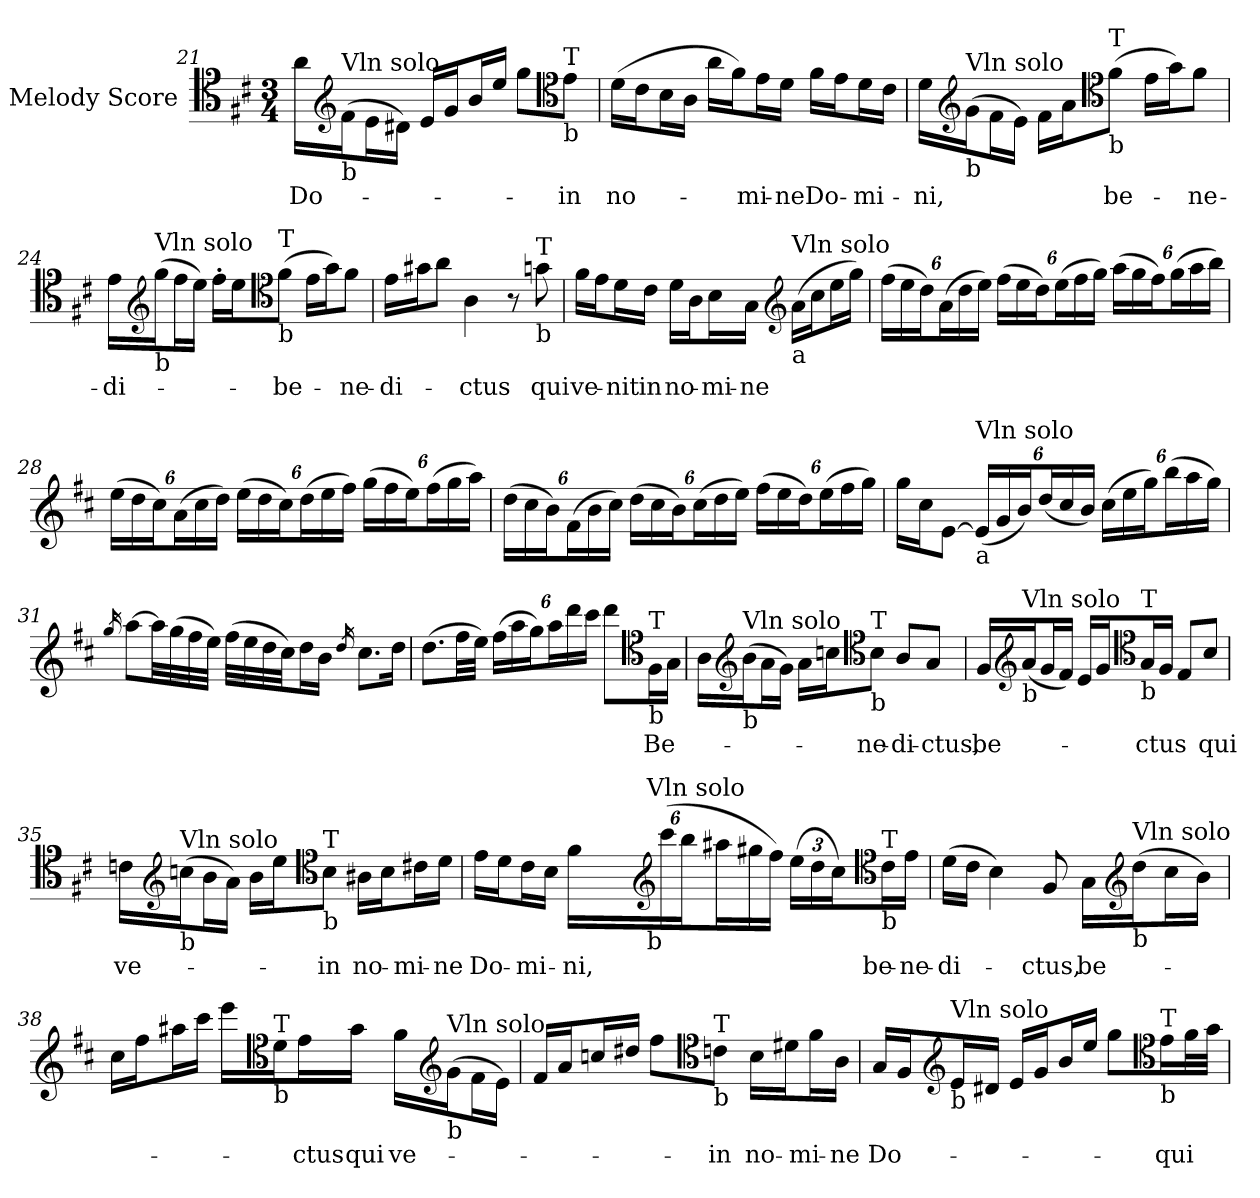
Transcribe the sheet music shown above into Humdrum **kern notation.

**kern	**text
*part1	*part1
*staff1	*staff1
*I"Melody Score	*
*clefC4	*
*k[f#c#]	*
*M3/4	*
=21	=21
!	!LO:LY:b
16a\LL	Do-
*clefG2	*
!LO:TX:a:t=Vln solo	!
!LO:TX:b:t=b	!
(16f#\J	.
16e\L	.
16d#X\JJ)	.
16e/LL	.
16g/J	.
16b/L	.
16ee/JJ	.
8gg\L	.
*clefC4	*
!LO:TX:a:t=T	!
!LO:TX:b:t=b	!
!	!LO:LY:b
8e\J	in
=22	=22
!	!LO:LY:b
(16d\LL	no-
16c#\J	.
16B\L	.
16A\JJ	.
16a\LL	.
16f#\J)	.
!	!LO:LY:b
16e\L	-mi-
!	!LO:LY:b
16d\JJ	-ne
!	!LO:LY:b
16f#\LL	Do-
16e\J	.
!	!LO:LY:b
16d\L	-mi-
16c#\JJ	.
=23	=23
!	!LO:LY:b
16d\LL	-ni,
*clefG2	*
!LO:TX:a:t=Vln solo	!
!LO:TX:b:t=b	!
(16g\J	.
16f#\L	.
16e\JJ)	.
16f#\LL	.
16a\J	.
*clefC4	*
!LO:TX:a:t=T	!
!LO:TX:b:t=b	!
!	!LO:LY:b
(8f#\J	be-
16e\LL	.
16g\J)	.
!	!LO:LY:b
8f#\J	-ne-
=24	=24
!	!LO:LY:b
16e\LL	-di-
*clefG2	*
!LO:TX:a:t=Vln solo	!
!LO:TX:b:t=b	!
(16gg\J	.
16ff#\L	.
16ee\JJ)	.
16ff#'\LL	.
16ee\J	.
*clefC4	*
!LO:TX:a:t=T	!
!LO:TX:b:t=b	!
!	!LO:LY:b
(8f#\J	be-
16e\LL	.
16g\J)	.
!	!LO:LY:b
8f#\J	-ne-
=25	=25
!	!LO:LY:b
16e\LL	-di-
16g#X\J	.
8a\J	.
!	!LO:LY:b
4A\	-ctus
8r	.
!LO:TX:a:t=T	!
!LO:TX:b:t=b	!
!	!LO:LY:b
8gn\	qui
=26	=26
!	!LO:LY:b
16f#\LL	ve-
16e\J	.
!	!LO:LY:b
16d\L	-nit
!	!LO:LY:b
16c#\JJ	in
!	!LO:LY:b
16d\LL	no-
16A\J	.
!	!LO:LY:b
16B\L	-mi-
!	!LO:LY:b
16G\JJ	-ne
*clefG2	*
!LO:TX:a:t=Vln solo	!
!LO:TX:b:t=a	!
(16a\LL	.
16cc#\J	.
16ee\L	.
16gg\JJ)	.
=27	=27
*Xbrackettup	*
(24ff#\LL	.
24ee\	.
24dd\J)	.
(24a\L	.
24dd\	.
24ee\JJ)	.
(24ff#\LL	.
24ee\	.
24dd\J)	.
(24ee\L	.
24ff#\	.
24gg\JJ)	.
(24aa\LL	.
24gg\	.
24ff#\J)	.
(24gg\L	.
24aa\	.
24bb\JJ)	.
=28	=28
(24ee\LL	.
24dd\	.
24cc#\J)	.
(24a\L	.
24cc#\	.
24dd\JJ)	.
(24ee\LL	.
24dd\	.
24cc#\J)	.
(24dd\L	.
24ee\	.
24ff#\JJ)	.
(24gg\LL	.
24ff#\	.
24ee\J)	.
(24ff#\L	.
24gg\	.
24aa\JJ)	.
=29	=29
(24dd\LL	.
24cc#\	.
24b\J)	.
(24f#\L	.
24b\	.
24cc#\JJ)	.
(24dd\LL	.
24cc#\	.
24b\J)	.
(24cc#\L	.
24dd\	.
24ee\JJ)	.
(24ff#\LL	.
24ee\	.
24dd\J)	.
(24ee\L	.
24ff#\	.
24gg\JJ)	.
=30	=30
16gg\LL	.
16cc#\J	.
[8e\J	.
!LO:TX:a:t=Vln solo	!
!LO:TX:b:t=a	!
(24e/LL]	.
24g/	.
24b/J)	.
(24dd/L	.
24cc#/	.
24b/JJ)	.
(24cc#\LL	.
24ee\	.
24gg\J)	.
(24bb\L	.
24aa\	.
24gg\JJ)	.
=31	=31
16qgg/	.
[8aa\L	.
32aa\LL]	.
(32gg\	.
32ff#\	.
32ee\JJJ)	.
(32ff#\LLL	.
32ee\	.
32dd\	.
32cc#\JJ)	.
16dd\L	.
16b\JJ	.
16qdd/	.
8.cc#\L	.
16dd\Jk	.
=32	=32
(8.dd\L	.
32ff#\LL	.
32ee\JJJ)	.
(24ff#\LL	.
24aa\	.
24gg\J)	.
24aa\L	.
24ddd\	.
24ccc#\JJ	.
8ddd\L	.
*clefC4	*
!LO:TX:a:t=T	!
!LO:TX:b:t=b	!
!	!LO:LY:b
16F#\L	Be-
16G\JJ	.
=33	=33
16A\LL	.
*clefG2	*
!LO:TX:a:t=Vln solo	!
!LO:TX:b:t=b	!
(16b\J	.
16a\L	.
16g\JJ)	.
16a\LL	.
16ccn\J	.
*clefC4	*
!LO:TX:a:t=T	!
!LO:TX:b:t=b	!
!	!LO:LY:b
8B\J	-ne-
!	!LO:LY:b
8A/L	-di-
!	!LO:LY:b
8G/J	-ctus,
=34	=34
!	!LO:LY:b
16F#/LL	be-
*clefG2	*
!LO:TX:a:t=Vln solo	!
!LO:TX:b:t=b	!
(16a/J	.
16g/L	.
16f#/JJ)	.
16e/LL	.
16g/J	.
*clefC4	*
!LO:TX:a:t=T	!
!LO:TX:b:t=b	!
!	!LO:LY:b
16G/L	-ctus
16F#/JJ	.
8E/L	.
!	!LO:LY:b
8B/J	qui
=35	=35
!	!LO:LY:b
16cn\LL	ve-
*clefG2	*
!LO:TX:a:t=Vln solo	!
!LO:TX:b:t=b	!
(16ccn\J	.
16b\L	.
16a\JJ)	.
16b\LL	.
16ee\J	.
*clefC4	*
!LO:TX:a:t=T	!
!LO:TX:b:t=b	!
!	!LO:LY:b
8B\J	in
!	!LO:LY:b
16A#X\LL	no-
16B\J	.
!	!LO:LY:b
16c#X\L	-mi-
!	!LO:LY:b
16d\JJ	-ne
=36	=36
!	!LO:LY:b
16e\LL	Do-
16d\J	.
!	!LO:LY:b
16c#\L	-mi-
16B\JJ	.
!	!LO:LY:b
24f#\LL	-ni,
*clefG2	*
!LO:TX:a:t=Vln solo	!
!LO:TX:b:t=b	!
(24ccc#\	.
24bb\J	.
24aa#X\L	.
24gg#X\	.
24ff#\JJ)	.
(24ee\LL	.
24dd\	.
24cc#\J)	.
*clefC4	*
!LO:TX:a:t=T	!
!LO:TX:b:t=b	!
!	!LO:LY:b
16c#\L	be-
!	!LO:LY:b
16e\JJ	-ne-
=37	=37
!	!LO:LY:b
(16d\LL	-di-
16c#\JJ	.
4B\)	.
!	!LO:LY:b
8F#/	-ctus,
!	!LO:LY:b
16G\LL	be-
*clefG2	*
!LO:TX:a:t=Vln solo	!
!LO:TX:b:t=b	!
(16dd\J	.
16cc#\L	.
16b\JJ)	.
=38	=38
16cc#\LL	.
16ff#\J	.
16aa#X\L	.
16ccc#\JJ	.
16eee\LL	.
*clefC4	*
!LO:TX:a:t=T	!
!LO:TX:b:t=b	!
16d\J	.
!	!LO:LY:b
16e\L	-ctus
!	!LO:LY:b
16g\JJ	qui
!	!LO:LY:b
16f#\LL	ve-
*clefG2	*
!LO:TX:a:t=Vln solo	!
!LO:TX:b:t=b	!
(16g\J	.
16f#\L	.
16e\JJ)	.
=39	=39
16f#/LL	.
16a/J	.
16ccn/L	.
16dd#X/JJ	.
8ff#\L	.
*clefC4	*
!LO:TX:a:t=T	!
!LO:TX:b:t=b	!
!	!LO:LY:b
8cn\J	in
!	!LO:LY:b
16B\LL	no-
16d#\J	.
!	!LO:LY:b
16f#\L	-mi-
!	!LO:LY:b
16A\JJ	-ne
=40	=40
!	!LO:LY:b
16G/LL	Do-
16F#/J	.
*clefG2	*
!LO:TX:a:t=Vln solo	!
!LO:TX:b:t=b	!
16e/L	.
16d#X/JJ	.
16e/LL	.
16g/J	.
16b/L	.
16ee/JJ	.
8gg\L	.
*clefC4	*
!LO:TX:a:t=T	!
!LO:TX:b:t=b	!
!	!LO:LY:b
16e\L	qui
32f#\L	.
32g\JJJ	.
=	=
*-	*-
